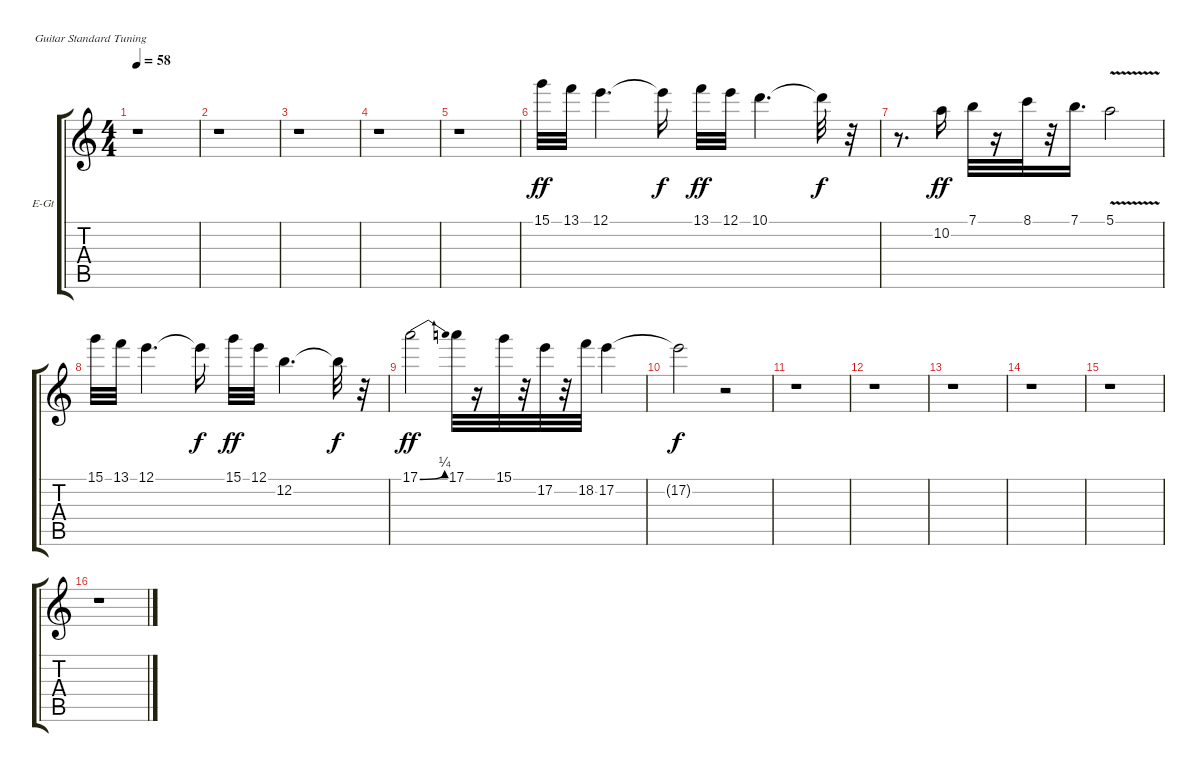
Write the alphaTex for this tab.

\bracketExtendMode groupsimilarinstruments
\firstSystemTrackNameOrientation horizontal
\otherSystemsTrackNameOrientation horizontal
\track ("ds guitar" "E-Gt") {instrument overdrivenguitar}
\staff {score tabs}
\tuning (E4 B3 G3 D3 A2 E2)
\ts (4 4)
\tempo 58
\clef g2
\ks c
r.1{dy ff} |
r.1 |
r.1 |
r.1 |
r.1 |
15.1.32 13.1.32 12.1.4{d} 12.1{t}.16{dy f} 13.1.32{dy ff} 12.1.32 10.1.4{d} 10.1{t}.32{dy f} r.32 |
r.8{d} 10.2.16{dy ff} 7.1.32 r.16 8.1.32 r.32 7.1.16{d} 5.1{v}.2 |
15.1.32 13.1.32 12.1.4{d} 12.1{t}.16{dy f} 15.1.32{dy ff} 12.1.32 12.2.4{d} 12.2{t}.32{dy f} r.32 |
17.1{be (bend 0 0 60 1)}.2{dy ff} 17.1.32 r.16 15.1.32 r.32 17.2.32 r.32 18.2.32 17.2.4 |
17.2{t}.2{dy f} r.2 |
r.1 |
r.1 |
r.1 |
r.1 |
r.1 |
r.1
